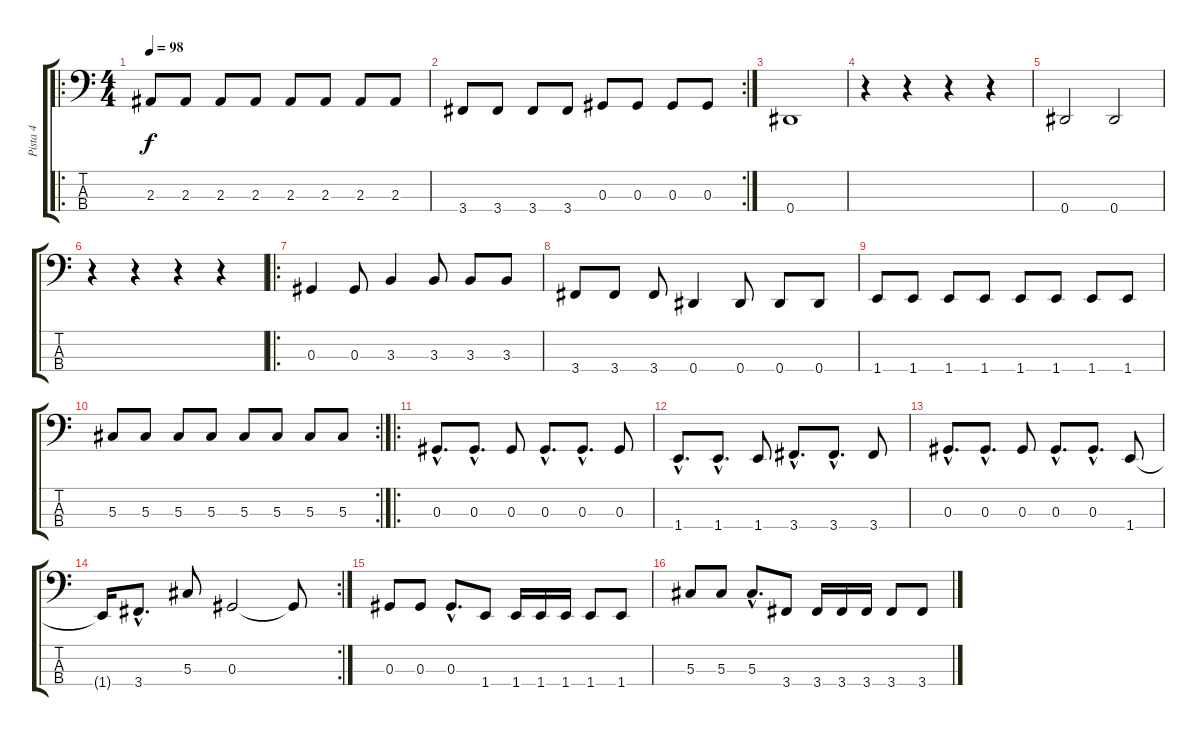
\track ("Pista 4" "Pista 4") {instrument acousticbass}
\staff {score tabs}
\tuning (Gb2 Db2 Ab1 Eb1) {hide}
\ro
\ts (4 4)
\tempo 98
\clef f4
\ks c
2.3.8{dy f} 2.3.8 2.3.8 2.3.8 2.3.8 2.3.8 2.3.8 2.3.8 |
\rc 2
3.4.8 3.4.8 3.4.8 3.4.8 0.3.8 0.3.8 0.3.8 0.3.8 |
0.4.1 |
r.4 r.4 r.4 r.4 |
0.4.2 0.4.2 |
r.4 r.4 r.4 r.4 |
\ro
0.3.4 0.3.8 3.3.4 3.3.8 3.3.8 3.3.8 |
3.4.8 3.4.8 3.4.8 0.4.4 0.4.8 0.4.8 0.4.8 |
1.4.8 1.4.8 1.4.8 1.4.8 1.4.8 1.4.8 1.4.8 1.4.8 |
\rc 2
5.3.8 5.3.8 5.3.8 5.3.8 5.3.8 5.3.8 5.3.8 5.3.8 |
\ro
0.3{hac}.8{d} 0.3{hac}.8{d} 0.3.8 0.3{hac}.8{d} 0.3{hac}.8{d} 0.3.8 |
1.4{hac}.8{d} 1.4{hac}.8{d} 1.4.8 3.4{hac}.8{d} 3.4{hac}.8{d} 3.4.8 |
0.3{hac}.8{d} 0.3{hac}.8{d} 0.3.8 0.3{hac}.8{d} 0.3{hac}.8{d} 1.4.8 |
\rc 2
1.4{t}.16 3.4{hac}.8{d} 5.3.8 0.3.2 0.3{t}.8 |
0.3.8 0.3.8 0.3{hac}.8{d} 1.4.8 1.4.16 1.4.16 1.4.16 1.4.8 1.4.8 |
5.3.8 5.3.8 5.3{hac}.8{d} 3.4.8 3.4.16 3.4.16 3.4.16 3.4.8 3.4.8
